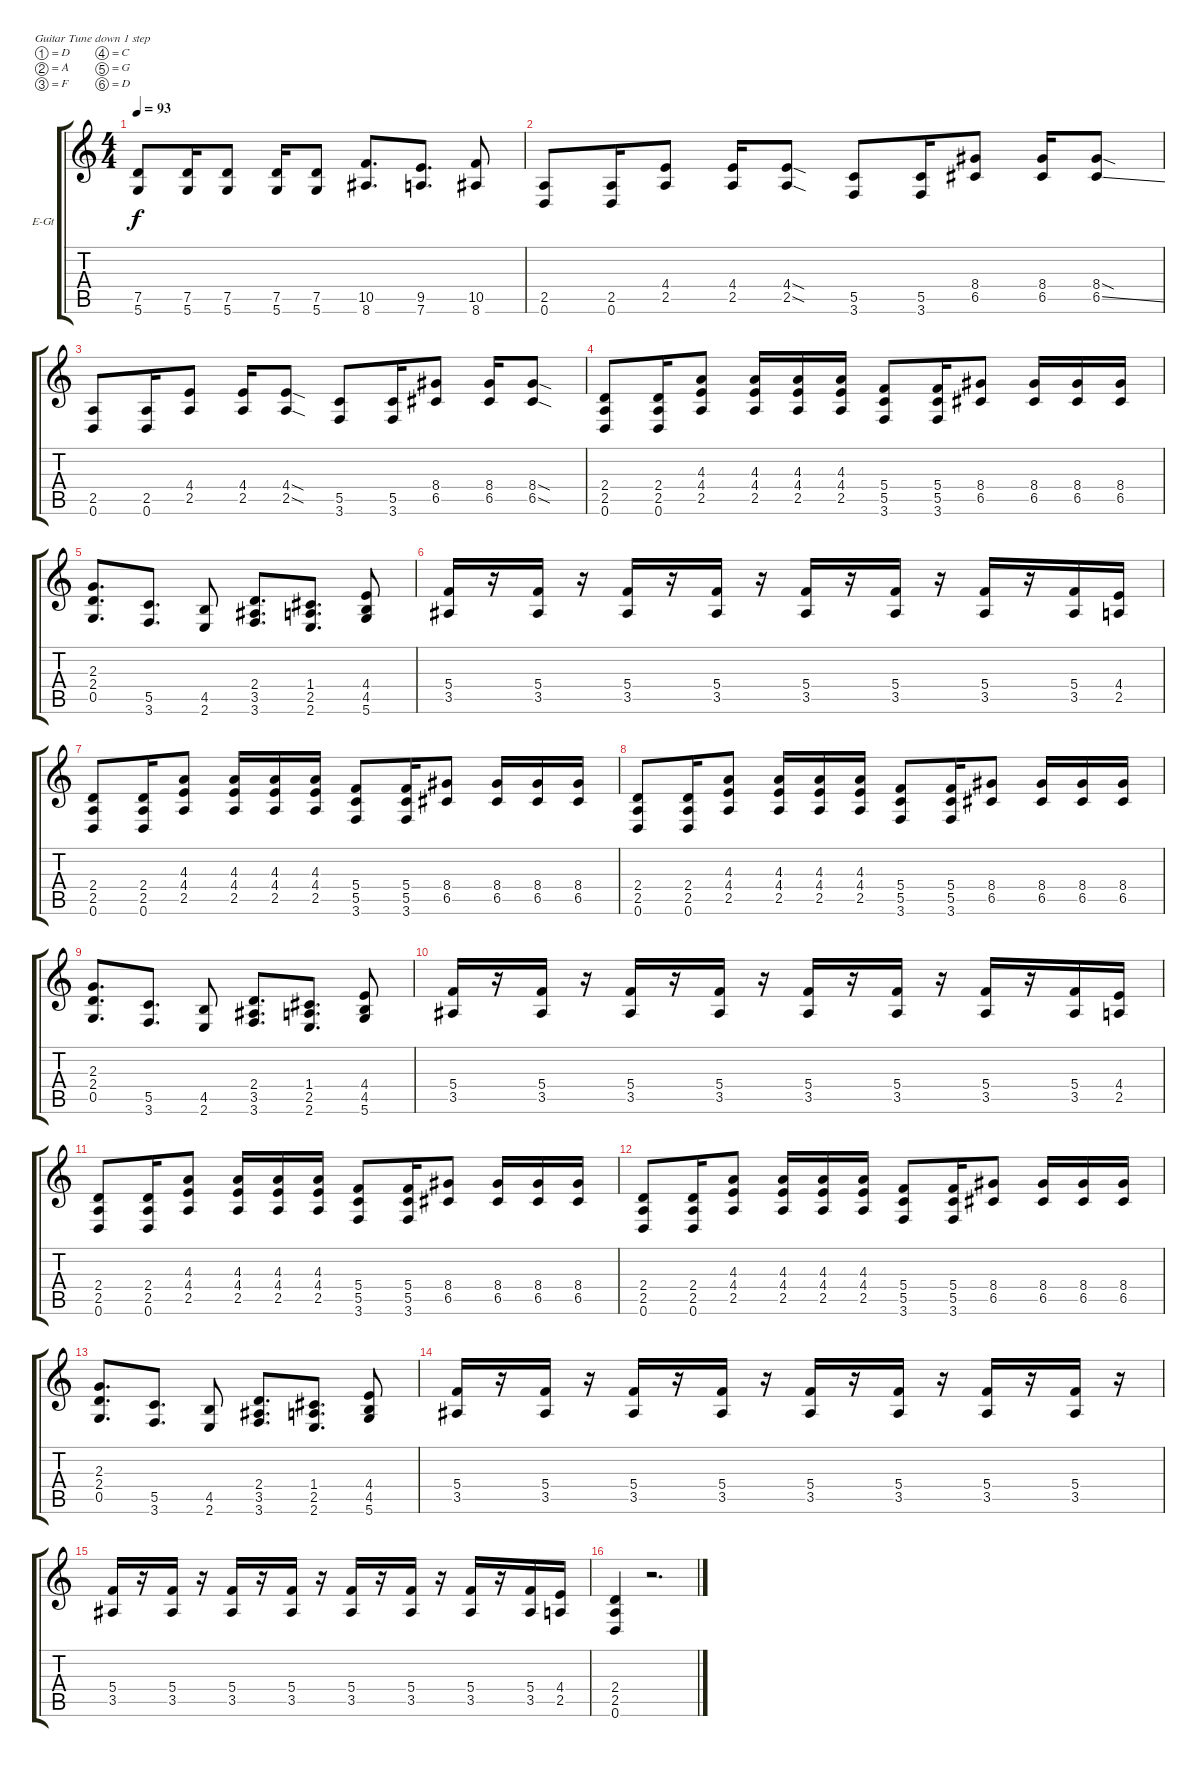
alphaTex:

\bracketExtendMode groupsimilarinstruments
\firstSystemTrackNameOrientation horizontal
\otherSystemsTrackNameOrientation horizontal
\track ("Pit" "E-Gt") {instrument distortionguitar}
\staff {score tabs}
\tuning (D4 A3 F3 C3 G2 D2)
\ts (4 4)
\tempo 93
\clef g2
\ks c
(7.5 5.6).8{dy f} (7.5 5.6).16 (7.5 5.6).8 (7.5 5.6).16 (7.5 5.6).8 (10.5 8.6).8{d} (9.5 7.6).8{d} (10.5 8.6).8 |
(2.5 0.6).8 (2.5 0.6).16 (4.4 2.5).8 (4.4 2.5).16 (4.4{sod} 2.5{sod}).8 (5.5 3.6).8 (5.5 3.6).16 (8.4 6.5).8 (8.4 6.5).16 (8.4{sod} 6.5{ss}).8 |
(2.5 0.6).8 (2.5 0.6).16 (4.4 2.5).8 (4.4 2.5).16 (4.4{sod} 2.5{sod}).8 (5.5 3.6).8 (5.5 3.6).16 (8.4 6.5).8 (8.4 6.5).16 (8.4{sod} 6.5{sod}).8 |
(2.4 2.5 0.6).8 (2.4 2.5 0.6).16 (4.3 4.4 2.5).8 (4.3 4.4 2.5).16 (4.3 4.4 2.5).16 (4.3 4.4 2.5).16 (5.4 5.5 3.6).8 (5.4 5.5 3.6).16 (8.4 6.5).8 (8.4 6.5).16 (8.4 6.5).16 (8.4 6.5).16 |
(2.3 2.4 0.5).8{d} (5.5 3.6).8{d} (4.5 2.6).8 (2.4 3.5 3.6).8{d} (1.4 2.5 2.6).8{d} (4.4 4.5 5.6).8 |
(5.4 3.5).16{txt " "} r.16 (5.4 3.5).16 r.16 (5.4 3.5).16 r.16 (5.4 3.5).16 r.16 (5.4 3.5).16 r.16 (5.4 3.5).16 r.16 (5.4 3.5).16 r.16 (5.4 3.5).16 (4.4 2.5).16 |
(2.4 2.5 0.6).8 (2.4 2.5 0.6).16 (4.3 4.4 2.5).8 (4.3 4.4 2.5).16 (4.3 4.4 2.5).16 (4.3 4.4 2.5).16 (5.4 5.5 3.6).8 (5.4 5.5 3.6).16 (8.4 6.5).8 (8.4 6.5).16 (8.4 6.5).16 (8.4 6.5).16 |
(2.4 2.5 0.6).8 (2.4 2.5 0.6).16 (4.3 4.4 2.5).8 (4.3 4.4 2.5).16 (4.3 4.4 2.5).16 (4.3 4.4 2.5).16 (5.4 5.5 3.6).8 (5.4 5.5 3.6).16 (8.4 6.5).8 (8.4 6.5).16 (8.4 6.5).16 (8.4 6.5).16 |
(2.3 2.4 0.5).8{d} (5.5 3.6).8{d} (4.5 2.6).8 (2.4 3.5 3.6).8{d} (1.4 2.5 2.6).8{d} (4.4 4.5 5.6).8 |
(5.4 3.5).16{txt " "} r.16 (5.4 3.5).16 r.16 (5.4 3.5).16 r.16 (5.4 3.5).16 r.16 (5.4 3.5).16 r.16 (5.4 3.5).16 r.16 (5.4 3.5).16 r.16 (5.4 3.5).16 (4.4 2.5).16 |
(2.4 2.5 0.6).8 (2.4 2.5 0.6).16 (4.3 4.4 2.5).8 (4.3 4.4 2.5).16 (4.3 4.4 2.5).16 (4.3 4.4 2.5).16 (5.4 5.5 3.6).8 (5.4 5.5 3.6).16 (8.4 6.5).8 (8.4 6.5).16 (8.4 6.5).16 (8.4 6.5).16 |
(2.4 2.5 0.6).8 (2.4 2.5 0.6).16 (4.3 4.4 2.5).8 (4.3 4.4 2.5).16 (4.3 4.4 2.5).16 (4.3 4.4 2.5).16 (5.4 5.5 3.6).8 (5.4 5.5 3.6).16 (8.4 6.5).8 (8.4 6.5).16 (8.4 6.5).16 (8.4 6.5).16 |
(2.3 2.4 0.5).8{d} (5.5 3.6).8{d} (4.5 2.6).8 (2.4 3.5 3.6).8{d} (1.4 2.5 2.6).8{d} (4.4 4.5 5.6).8 |
(5.4 3.5).16{txt " "} r.16 (5.4 3.5).16 r.16 (5.4 3.5).16 r.16 (5.4 3.5).16 r.16 (5.4 3.5).16 r.16 (5.4 3.5).16 r.16 (5.4 3.5).16 r.16 (5.4 3.5).16 r.16 |
(5.4 3.5).16{txt " "} r.16 (5.4 3.5).16 r.16 (5.4 3.5).16 r.16 (5.4 3.5).16 r.16 (5.4 3.5).16 r.16 (5.4 3.5).16 r.16 (5.4 3.5).16 r.16 (5.4 3.5).16 (4.4 2.5).16 |
(2.4 2.5 0.6).4 r.2{d}
